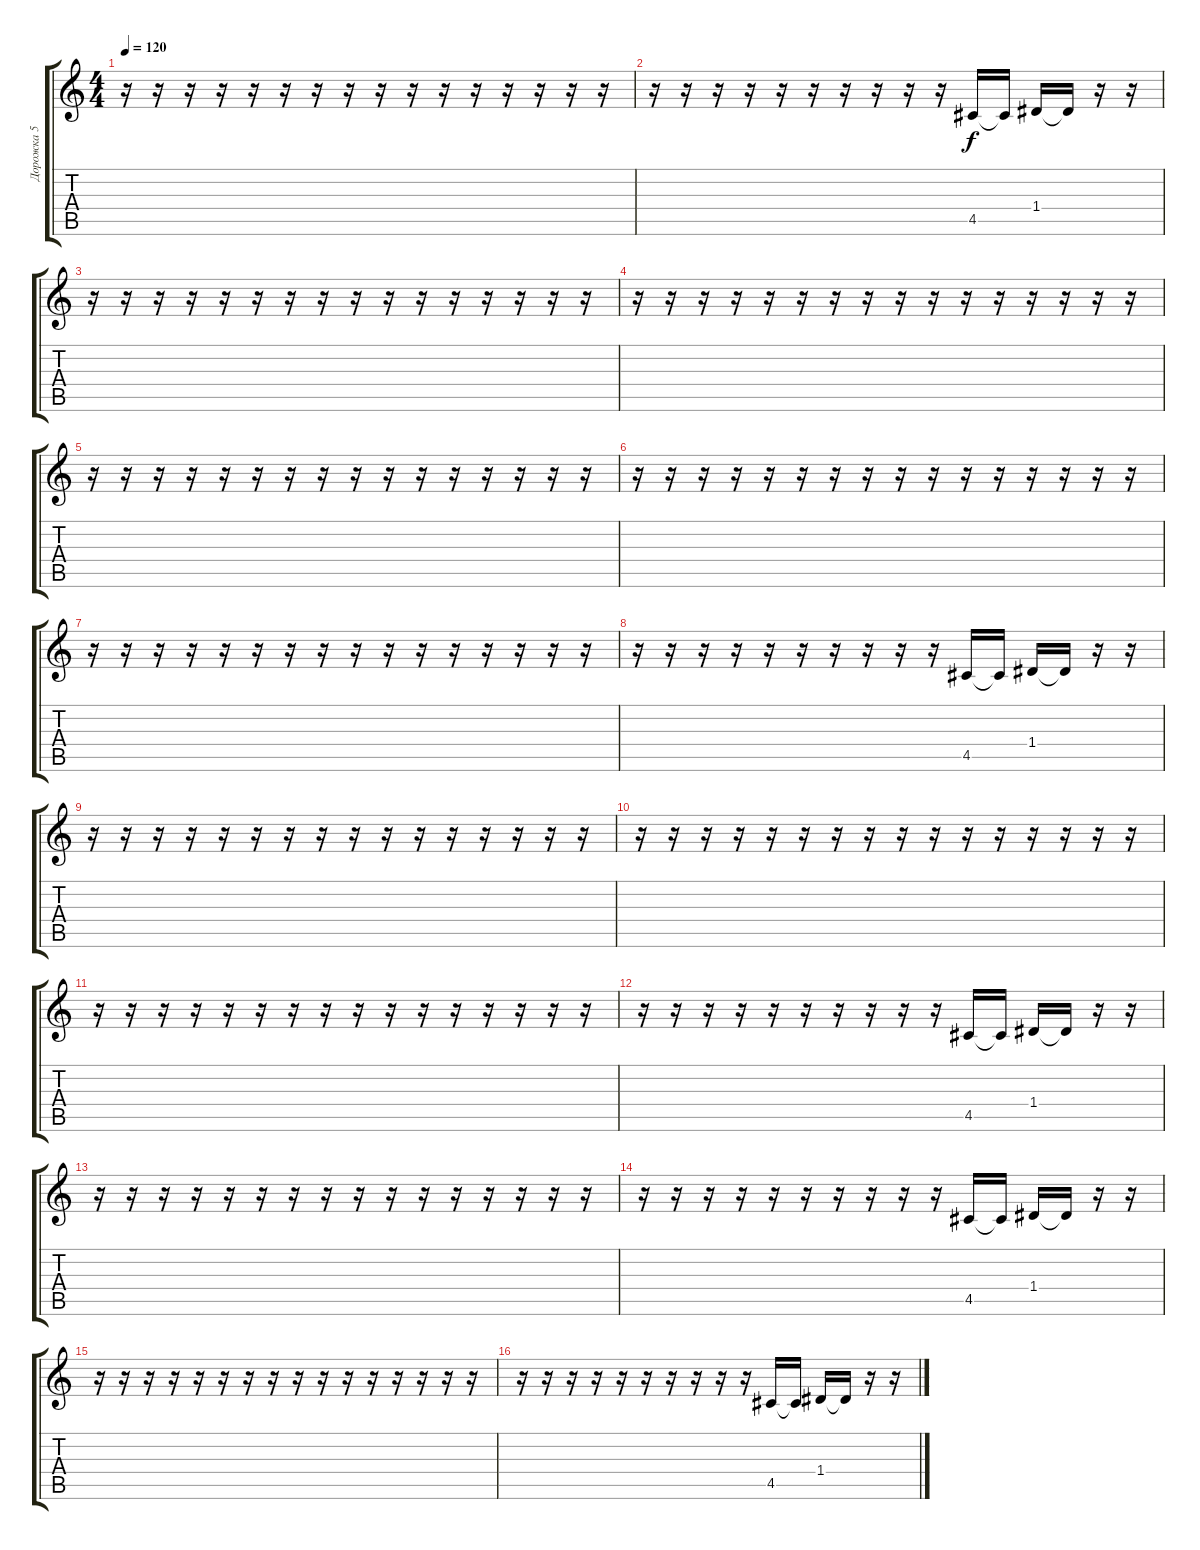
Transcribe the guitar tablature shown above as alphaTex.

\track ("Дорожка 5" "Дорожка 5") {instrument electricguitarclean}
\staff {score tabs}
\tuning (E4 B3 G3 D3 A2 E2) {hide}
\ts (4 4)
\tempo 120
\clef g2
\ks c
r.16{dy f} r.16 r.16 r.16 r.16 r.16 r.16 r.16 r.16 r.16 r.16 r.16 r.16 r.16 r.16 r.16 |
r.16 r.16 r.16 r.16 r.16 r.16 r.16 r.16 r.16 r.16 4.5.16 4.5{t}.16 1.4.16 1.4{t}.16 r.16 r.16 |
r.16 r.16 r.16 r.16 r.16 r.16 r.16 r.16 r.16 r.16 r.16 r.16 r.16 r.16 r.16 r.16 |
r.16 r.16 r.16 r.16 r.16 r.16 r.16 r.16 r.16 r.16 r.16 r.16 r.16 r.16 r.16 r.16 |
r.16 r.16 r.16 r.16 r.16 r.16 r.16 r.16 r.16 r.16 r.16 r.16 r.16 r.16 r.16 r.16 |
r.16 r.16 r.16 r.16 r.16 r.16 r.16 r.16 r.16 r.16 r.16 r.16 r.16 r.16 r.16 r.16 |
r.16 r.16 r.16 r.16 r.16 r.16 r.16 r.16 r.16 r.16 r.16 r.16 r.16 r.16 r.16 r.16 |
r.16 r.16 r.16 r.16 r.16 r.16 r.16 r.16 r.16 r.16 4.5.16 4.5{t}.16 1.4.16 1.4{t}.16 r.16 r.16 |
r.16 r.16 r.16 r.16 r.16 r.16 r.16 r.16 r.16 r.16 r.16 r.16 r.16 r.16 r.16 r.16 |
r.16 r.16 r.16 r.16 r.16 r.16 r.16 r.16 r.16 r.16 r.16 r.16 r.16 r.16 r.16 r.16 |
r.16 r.16 r.16 r.16 r.16 r.16 r.16 r.16 r.16 r.16 r.16 r.16 r.16 r.16 r.16 r.16 |
r.16 r.16 r.16 r.16 r.16 r.16 r.16 r.16 r.16 r.16 4.5.16 4.5{t}.16 1.4.16 1.4{t}.16 r.16 r.16 |
r.16 r.16 r.16 r.16 r.16 r.16 r.16 r.16 r.16 r.16 r.16 r.16 r.16 r.16 r.16 r.16 |
r.16 r.16 r.16 r.16 r.16 r.16 r.16 r.16 r.16 r.16 4.5.16 4.5{t}.16 1.4.16 1.4{t}.16 r.16 r.16 |
r.16 r.16 r.16 r.16 r.16 r.16 r.16 r.16 r.16 r.16 r.16 r.16 r.16 r.16 r.16 r.16 |
r.16 r.16 r.16 r.16 r.16 r.16 r.16 r.16 r.16 r.16 4.5.16 4.5{t}.16 1.4.16 1.4{t}.16 r.16 r.16
